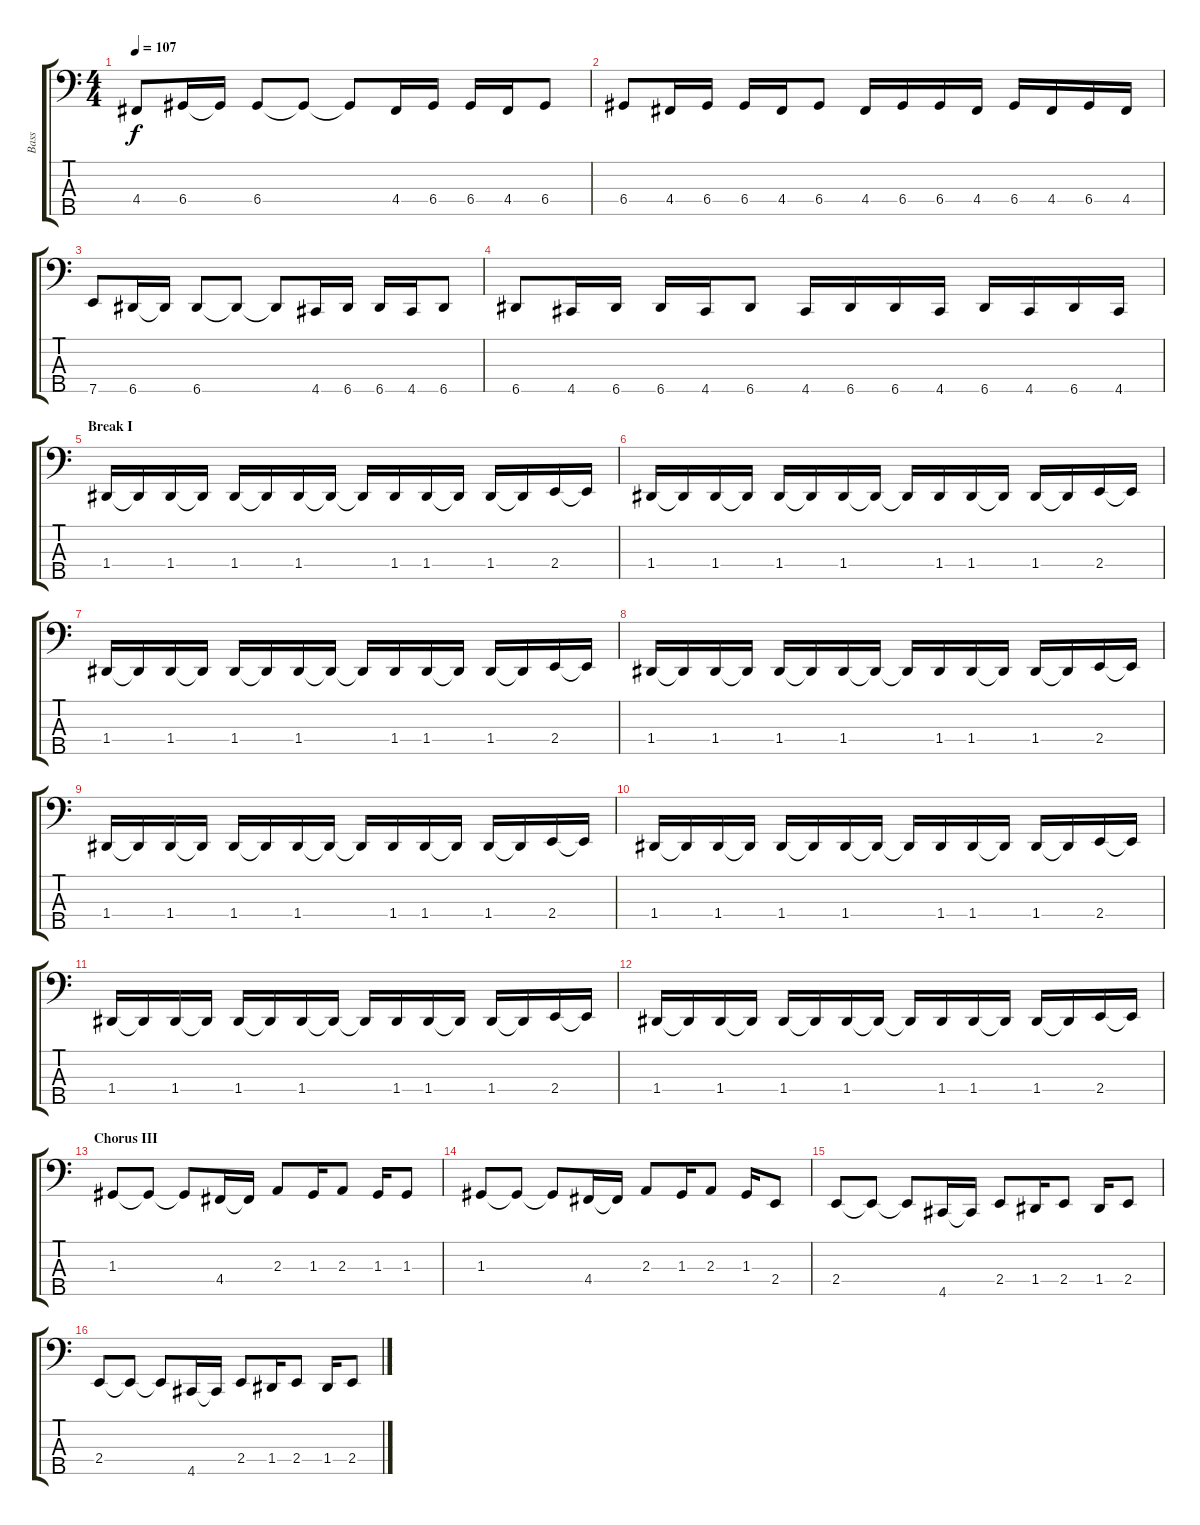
\track ("Bass" "Bass") {instrument electricbassfinger}
\staff {score tabs}
\tuning (F2 C2 G1 D1 A0) {hide}
\ts (4 4)
\tempo 107
\clef f4
\ks c
4.4.8{dy f} 6.4.16 6.4{t}.16 6.4.8 6.4{t}.8 6.4{t}.8 4.4.16 6.4.16 6.4.16 4.4.16 6.4.8 |
6.4.8 4.4.16 6.4.16 6.4.16 4.4.16 6.4.8 4.4.16 6.4.16 6.4.16 4.4.16 6.4.16 4.4.16 6.4.16 4.4.16 |
7.5.8 6.5.16 6.5{t}.16 6.5.8 6.5{t}.8 6.5{t}.8 4.5.16 6.5.16 6.5.16 4.5.16 6.5.8 |
6.5.8 4.5.16 6.5.16 6.5.16 4.5.16 6.5.8 4.5.16 6.5.16 6.5.16 4.5.16 6.5.16 4.5.16 6.5.16 4.5.16 |
\section ("" "Break I")
1.4.16 1.4{t}.16 1.4.16 1.4{t}.16 1.4.16 1.4{t}.16 1.4.16 1.4{t}.16 1.4{t}.16 1.4.16 1.4.16 1.4{t}.16 1.4.16 1.4{t}.16 2.4.16 2.4{t}.16 |
1.4.16 1.4{t}.16 1.4.16 1.4{t}.16 1.4.16 1.4{t}.16 1.4.16 1.4{t}.16 1.4{t}.16 1.4.16 1.4.16 1.4{t}.16 1.4.16 1.4{t}.16 2.4.16 2.4{t}.16 |
1.4.16 1.4{t}.16 1.4.16 1.4{t}.16 1.4.16 1.4{t}.16 1.4.16 1.4{t}.16 1.4{t}.16 1.4.16 1.4.16 1.4{t}.16 1.4.16 1.4{t}.16 2.4.16 2.4{t}.16 |
1.4.16 1.4{t}.16 1.4.16 1.4{t}.16 1.4.16 1.4{t}.16 1.4.16 1.4{t}.16 1.4{t}.16 1.4.16 1.4.16 1.4{t}.16 1.4.16 1.4{t}.16 2.4.16 2.4{t}.16 |
1.4.16 1.4{t}.16 1.4.16 1.4{t}.16 1.4.16 1.4{t}.16 1.4.16 1.4{t}.16 1.4{t}.16 1.4.16 1.4.16 1.4{t}.16 1.4.16 1.4{t}.16 2.4.16 2.4{t}.16 |
1.4.16 1.4{t}.16 1.4.16 1.4{t}.16 1.4.16 1.4{t}.16 1.4.16 1.4{t}.16 1.4{t}.16 1.4.16 1.4.16 1.4{t}.16 1.4.16 1.4{t}.16 2.4.16 2.4{t}.16 |
1.4.16 1.4{t}.16 1.4.16 1.4{t}.16 1.4.16 1.4{t}.16 1.4.16 1.4{t}.16 1.4{t}.16 1.4.16 1.4.16 1.4{t}.16 1.4.16 1.4{t}.16 2.4.16 2.4{t}.16 |
1.4.16 1.4{t}.16 1.4.16 1.4{t}.16 1.4.16 1.4{t}.16 1.4.16 1.4{t}.16 1.4{t}.16 1.4.16 1.4.16 1.4{t}.16 1.4.16 1.4{t}.16 2.4.16 2.4{t}.16 |
\section ("" "Chorus III")
1.3.8 1.3{t}.8 1.3{t}.8 4.4.16 4.4{t}.16 2.3.8 1.3.16 2.3.8 1.3.16 1.3.8 |
1.3.8 1.3{t}.8 1.3{t}.8 4.4.16 4.4{t}.16 2.3.8 1.3.16 2.3.8 1.3.16 2.4.8 |
2.4.8 2.4{t}.8 2.4{t}.8 4.5.16 4.5{t}.16 2.4.8 1.4.16 2.4.8 1.4.16 2.4.8 |
2.4.8 2.4{t}.8 2.4{t}.8 4.5.16 4.5{t}.16 2.4.8 1.4.16 2.4.8 1.4.16 2.4.8
